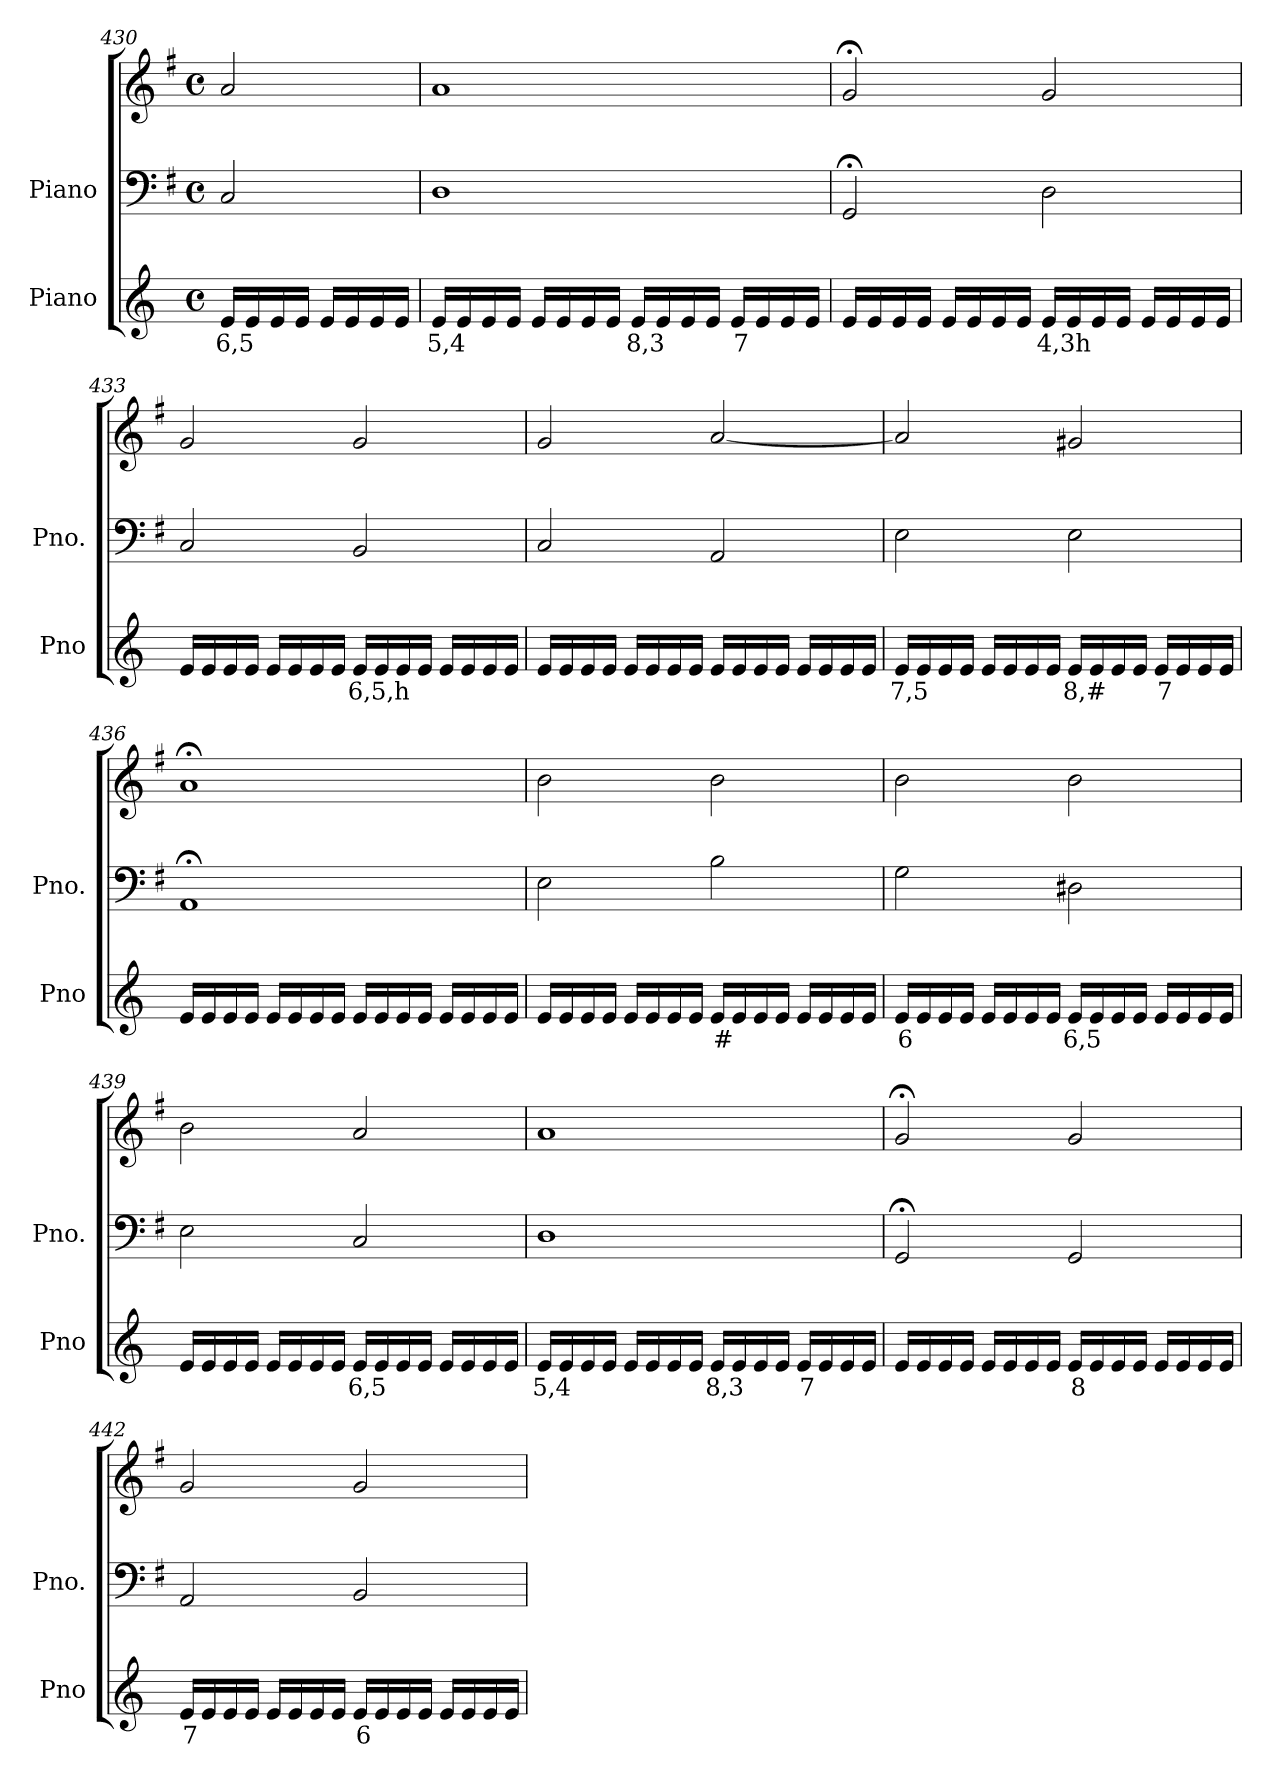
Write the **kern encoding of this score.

**kern	**text	**kern	**kern
*part2	*part2	*part1	*part1
*staff3	*staff3	*staff2	*staff1
*I"Piano	*	*I"Piano	*
*I'Pno	*	*I'Pno.	*
*clefG2	*	*clefF4	*clefG2
*k[]	*	*k[f#]	*k[f#]
*M4/4	*	*M4/4	*M4/4
*met(c)	*	*met(c)	*met(c)
=430	=430	=430	=430
!	!LO:LY:b	!	!
16e/LL	6,5	2C/	2a/
16e/	.	.	.
16e/	.	.	.
16e/JJ	.	.	.
16e/LL	.	.	.
16e/	.	.	.
16e/	.	.	.
16e/JJ	.	.	.
=431	=431	=431	=431
!	!LO:LY:b	!	!
16e/LL	5,4	1D	1a
16e/	.	.	.
16e/	.	.	.
16e/JJ	.	.	.
16e/LL	.	.	.
16e/	.	.	.
16e/	.	.	.
16e/JJ	.	.	.
!	!LO:LY:b	!	!
16e/LL	8,3	.	.
16e/	.	.	.
16e/	.	.	.
16e/JJ	.	.	.
!	!LO:LY:b	!	!
16e/LL	7	.	.
16e/	.	.	.
16e/	.	.	.
16e/JJ	.	.	.
=432	=432	=432	=432
16e/LL	.	2GG;</	2g;</
16e/	.	.	.
16e/	.	.	.
16e/JJ	.	.	.
16e/LL	.	.	.
16e/	.	.	.
16e/	.	.	.
16e/JJ	.	.	.
!	!LO:LY:b	!	!
16e/LL	4,3h	2D\	2g/
16e/	.	.	.
16e/	.	.	.
16e/JJ	.	.	.
16e/LL	.	.	.
16e/	.	.	.
16e/	.	.	.
16e/JJ	.	.	.
=433	=433	=433	=433
16e/LL	.	2C/	2g/
16e/	.	.	.
16e/	.	.	.
16e/JJ	.	.	.
16e/LL	.	.	.
16e/	.	.	.
16e/	.	.	.
16e/JJ	.	.	.
!	!LO:LY:b	!	!
16e/LL	6,5,h	2BB/	2g/
16e/	.	.	.
16e/	.	.	.
16e/JJ	.	.	.
16e/LL	.	.	.
16e/	.	.	.
16e/	.	.	.
16e/JJ	.	.	.
=434	=434	=434	=434
16e/LL	.	2C/	2g/
16e/	.	.	.
16e/	.	.	.
16e/JJ	.	.	.
16e/LL	.	.	.
16e/	.	.	.
16e/	.	.	.
16e/JJ	.	.	.
16e/LL	.	2AA/	[2a/
16e/	.	.	.
16e/	.	.	.
16e/JJ	.	.	.
16e/LL	.	.	.
16e/	.	.	.
16e/	.	.	.
16e/JJ	.	.	.
=435	=435	=435	=435
!	!LO:LY:b	!	!
16e/LL	7,5	2E\	2a/]
16e/	.	.	.
16e/	.	.	.
16e/JJ	.	.	.
16e/LL	.	.	.
16e/	.	.	.
16e/	.	.	.
16e/JJ	.	.	.
!	!LO:LY:b	!	!
16e/LL	8,#	2E\	2g#X/
16e/	.	.	.
16e/	.	.	.
16e/JJ	.	.	.
!	!LO:LY:b	!	!
16e/LL	7	.	.
16e/	.	.	.
16e/	.	.	.
16e/JJ	.	.	.
=436	=436	=436	=436
16e/LL	.	1AA;<	1a;<
16e/	.	.	.
16e/	.	.	.
16e/JJ	.	.	.
16e/LL	.	.	.
16e/	.	.	.
16e/	.	.	.
16e/JJ	.	.	.
16e/LL	.	.	.
16e/	.	.	.
16e/	.	.	.
16e/JJ	.	.	.
16e/LL	.	.	.
16e/	.	.	.
16e/	.	.	.
16e/JJ	.	.	.
=437	=437	=437	=437
16e/LL	.	2E\	2b\
16e/	.	.	.
16e/	.	.	.
16e/JJ	.	.	.
16e/LL	.	.	.
16e/	.	.	.
16e/	.	.	.
16e/JJ	.	.	.
!	!LO:LY:b	!	!
16e/LL	#	2B\	2b\
16e/	.	.	.
16e/	.	.	.
16e/JJ	.	.	.
16e/LL	.	.	.
16e/	.	.	.
16e/	.	.	.
16e/JJ	.	.	.
=438	=438	=438	=438
!	!LO:LY:b	!	!
16e/LL	6	2G\	2b\
16e/	.	.	.
16e/	.	.	.
16e/JJ	.	.	.
16e/LL	.	.	.
16e/	.	.	.
16e/	.	.	.
16e/JJ	.	.	.
!	!LO:LY:b	!	!
16e/LL	6,5	2D#X\	2b\
16e/	.	.	.
16e/	.	.	.
16e/JJ	.	.	.
16e/LL	.	.	.
16e/	.	.	.
16e/	.	.	.
16e/JJ	.	.	.
=439	=439	=439	=439
16e/LL	.	2E\	2b\
16e/	.	.	.
16e/	.	.	.
16e/JJ	.	.	.
16e/LL	.	.	.
16e/	.	.	.
16e/	.	.	.
16e/JJ	.	.	.
!	!LO:LY:b	!	!
16e/LL	6,5	2C/	2a/
16e/	.	.	.
16e/	.	.	.
16e/JJ	.	.	.
16e/LL	.	.	.
16e/	.	.	.
16e/	.	.	.
16e/JJ	.	.	.
=440	=440	=440	=440
!	!LO:LY:b	!	!
16e/LL	5,4	1D	1a
16e/	.	.	.
16e/	.	.	.
16e/JJ	.	.	.
16e/LL	.	.	.
16e/	.	.	.
16e/	.	.	.
16e/JJ	.	.	.
!	!LO:LY:b	!	!
16e/LL	8,3	.	.
16e/	.	.	.
16e/	.	.	.
16e/JJ	.	.	.
!	!LO:LY:b	!	!
16e/LL	7	.	.
16e/	.	.	.
16e/	.	.	.
16e/JJ	.	.	.
=441	=441	=441	=441
16e/LL	.	2GG;</	2g;</
16e/	.	.	.
16e/	.	.	.
16e/JJ	.	.	.
16e/LL	.	.	.
16e/	.	.	.
16e/	.	.	.
16e/JJ	.	.	.
!	!LO:LY:b	!	!
16e/LL	8	2GG/	2g/
16e/	.	.	.
16e/	.	.	.
16e/JJ	.	.	.
16e/LL	.	.	.
16e/	.	.	.
16e/	.	.	.
16e/JJ	.	.	.
=442	=442	=442	=442
!	!LO:LY:b	!	!
16e/LL	7	2AA/	2g/
16e/	.	.	.
16e/	.	.	.
16e/JJ	.	.	.
16e/LL	.	.	.
16e/	.	.	.
16e/	.	.	.
16e/JJ	.	.	.
!	!LO:LY:b	!	!
16e/LL	6	2BB/	2g/
16e/	.	.	.
16e/	.	.	.
16e/JJ	.	.	.
16e/LL	.	.	.
16e/	.	.	.
16e/	.	.	.
16e/JJ	.	.	.
=	=	=	=
*-	*-	*-	*-
